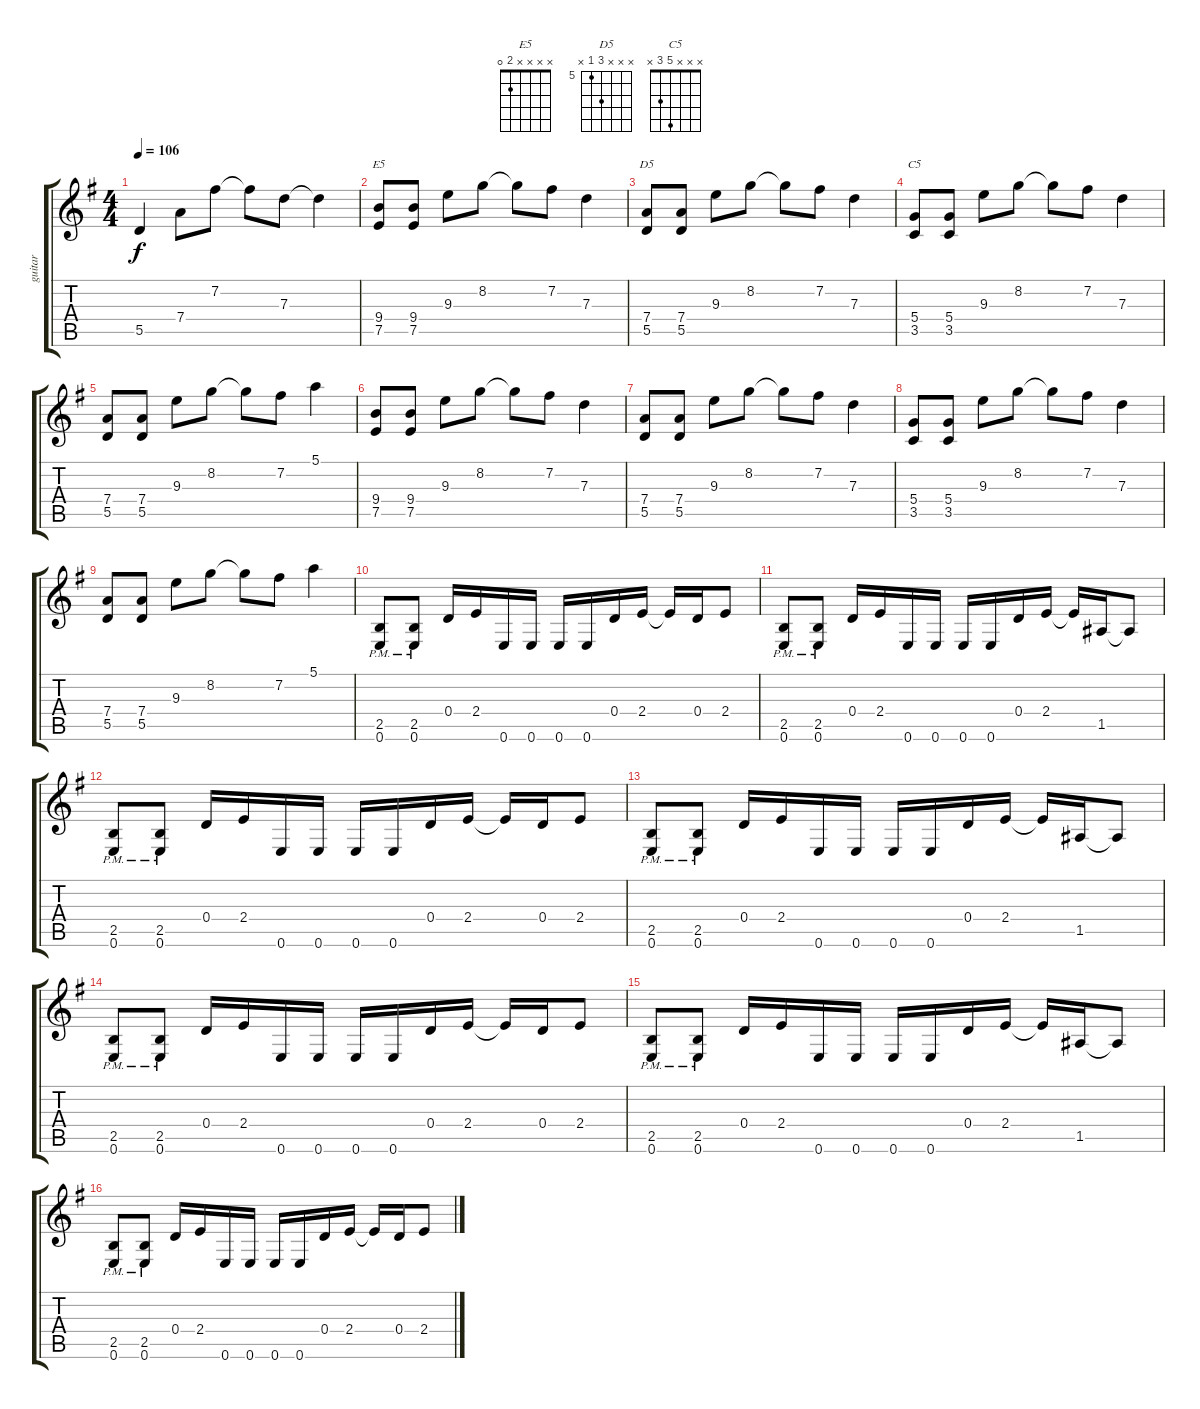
\track ("guitar" "guitar") {instrument distortionguitar}
\staff {score tabs}
\tuning (E4 B3 G3 D3 A2 E2) {hide}
\chord ("E5" x x x x 2 0)
\chord ("D5" x x x 7 5 x) {firstfret 5}
\chord ("C5" x x x 5 3 x)
\ts (4 4)
\tempo 106
\clef g2
\ks eminor
5.5.4{dy f} 7.4.8 7.2.8 7.2{t}.8 7.3.8 7.3{t}.4 |
(9.4 7.5).8{ch "E5" instrument distortionguitar} (9.4 7.5).8 9.3.8 8.2.8 8.2{t}.8 7.2.8 7.3.4 |
(7.4 5.5).8{ch "D5"} (7.4 5.5).8 9.3.8 8.2.8 8.2{t}.8 7.2.8 7.3.4 |
(5.4 3.5).8{ch "C5"} (5.4 3.5).8 9.3.8 8.2.8 8.2{t}.8 7.2.8 7.3.4 |
(7.4 5.5).8 (7.4 5.5).8 9.3.8 8.2.8 8.2{t}.8 7.2.8 5.1.4 |
(9.4 7.5).8 (9.4 7.5).8 9.3.8 8.2.8 8.2{t}.8 7.2.8 7.3.4 |
(7.4 5.5).8 (7.4 5.5).8 9.3.8 8.2.8 8.2{t}.8 7.2.8 7.3.4 |
(5.4 3.5).8 (5.4 3.5).8 9.3.8 8.2.8 8.2{t}.8 7.2.8 7.3.4 |
(7.4 5.5).8 (7.4 5.5).8 9.3.8 8.2.8 8.2{t}.8 7.2.8 5.1.4 |
(2.5 0.6{pm}).8 (2.5 0.6{pm}).8 0.4.16 2.4.16 0.6.16 0.6.16 0.6.16 0.6.16 0.4.16 2.4.16 2.4{t}.16 0.4.16 2.4.8 |
(2.5 0.6{pm}).8 (2.5 0.6{pm}).8 0.4.16 2.4.16 0.6.16 0.6.16 0.6.16 0.6.16 0.4.16 2.4.16 2.4{t}.16 1.5.16 1.5{t}.8 |
(2.5 0.6{pm}).8 (2.5 0.6{pm}).8 0.4.16 2.4.16 0.6.16 0.6.16 0.6.16 0.6.16 0.4.16 2.4.16 2.4{t}.16 0.4.16 2.4.8 |
(2.5 0.6{pm}).8 (2.5 0.6{pm}).8 0.4.16 2.4.16 0.6.16 0.6.16 0.6.16 0.6.16 0.4.16 2.4.16 2.4{t}.16 1.5.16 1.5{t}.8 |
(2.5 0.6{pm}).8 (2.5 0.6{pm}).8 0.4.16 2.4.16 0.6.16 0.6.16 0.6.16 0.6.16 0.4.16 2.4.16 2.4{t}.16 0.4.16 2.4.8 |
(2.5 0.6{pm}).8 (2.5 0.6{pm}).8 0.4.16 2.4.16 0.6.16 0.6.16 0.6.16 0.6.16 0.4.16 2.4.16 2.4{t}.16 1.5.16 1.5{t}.8 |
(2.5 0.6{pm}).8 (2.5 0.6{pm}).8 0.4.16 2.4.16 0.6.16 0.6.16 0.6.16 0.6.16 0.4.16 2.4.16 2.4{t}.16 0.4.16 2.4.8
